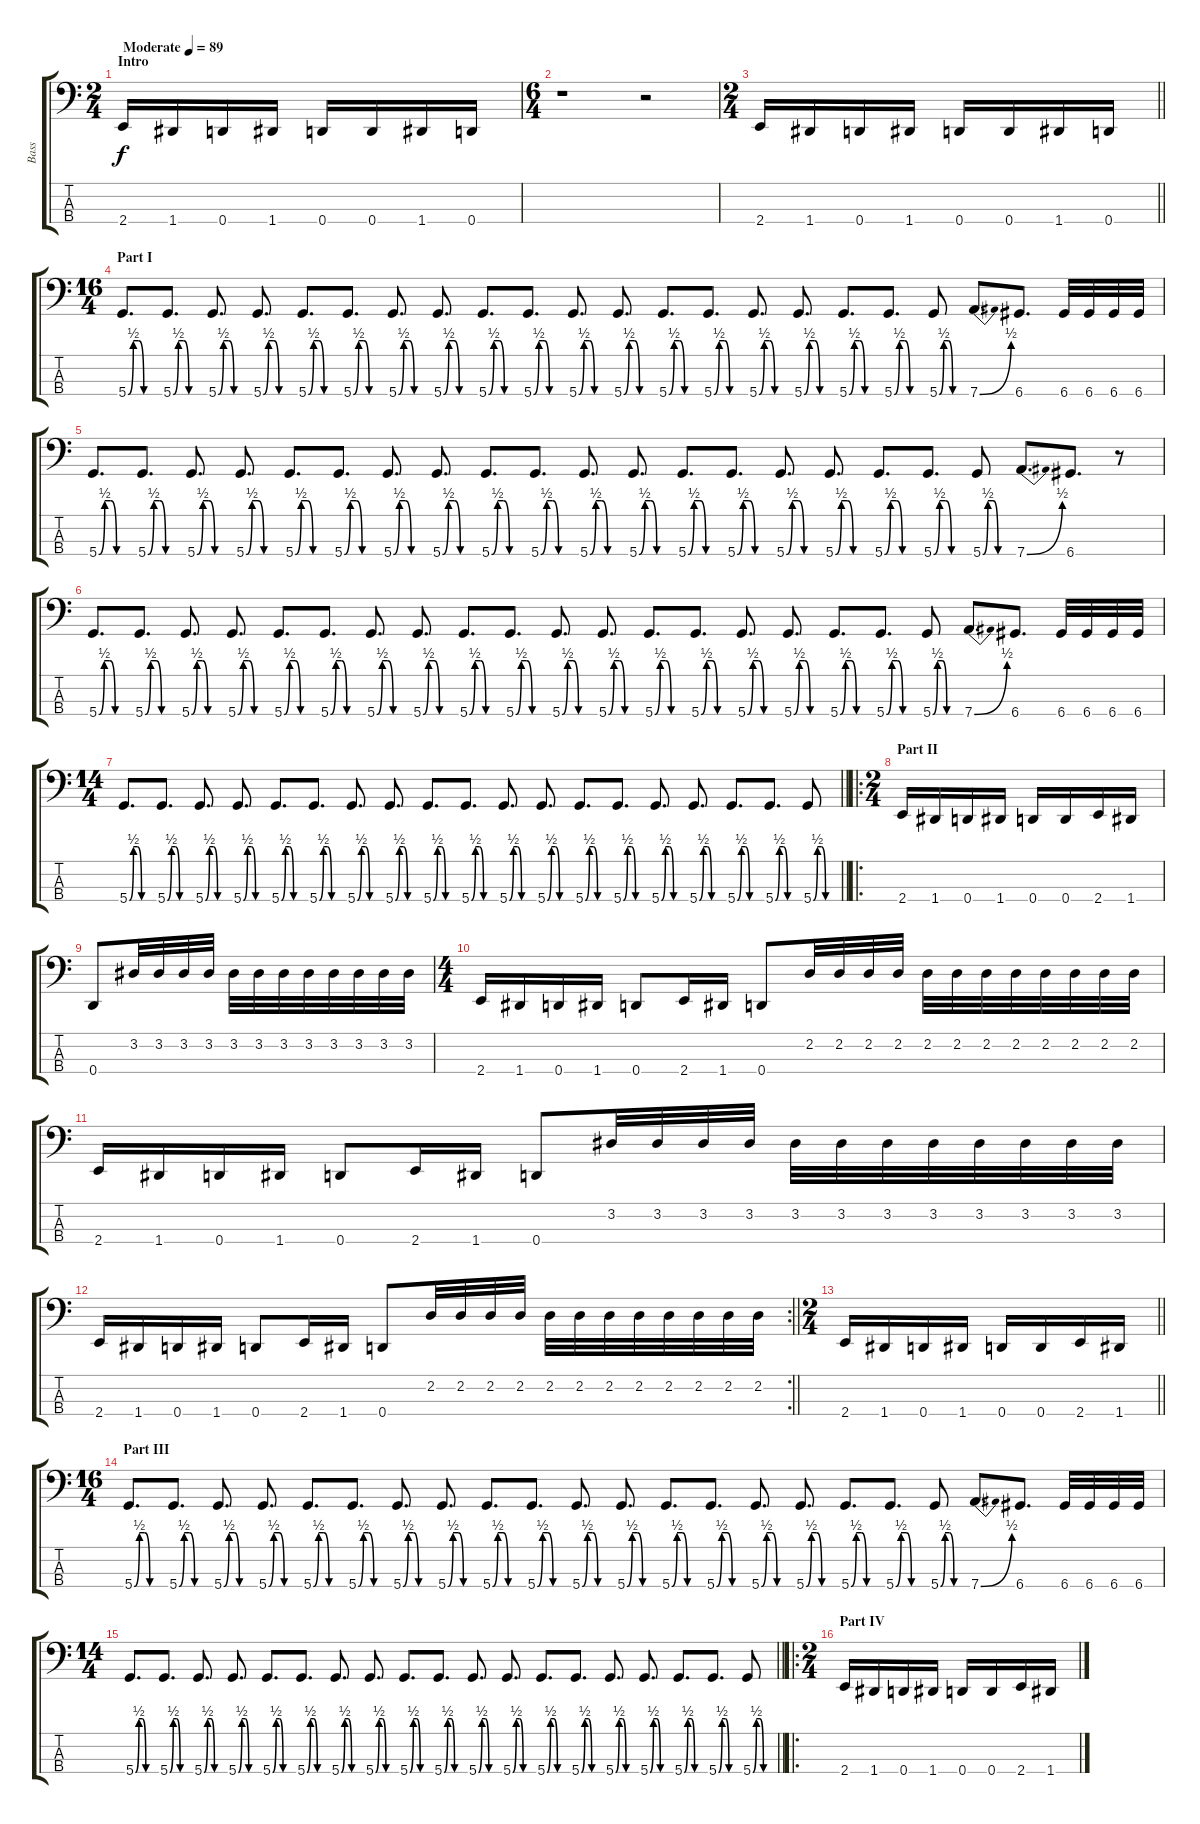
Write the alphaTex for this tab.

\track ("Bass" "Bass") {instrument electricbassfinger}
\staff {score tabs}
\tuning (F2 C2 G1 D1) {hide}
\ts (2 4)
\section ("" "Intro")
\tempo (89 "Moderate")
\clef f4
\ks c
2.4.16{dy f instrument electricbassfinger} 1.4.16 0.4.16 1.4.16 0.4.16 0.4.16 1.4.16 0.4.16 |
\ts (6 4)
r.1 r.2 |
\ts (2 4)
\barLineRight lightlight
2.4.16 1.4.16 0.4.16 1.4.16 0.4.16 0.4.16 1.4.16 0.4.16 |
\ts (16 4)
\section ("" "Part I")
5.4{be (custom 0 0 10 2 20 2 30 0 60 0)}.8{d} 5.4{be (custom 0 0 10 2 20 2 30 0 60 0)}.8{d} 5.4{be (custom 0 0 10 2 20 2 30 0 60 0)}.8{d} 5.4{be (custom 0 0 10 2 20 2 30 0 60 0)}.8{d} 5.4{be (custom 0 0 10 2 20 2 30 0 60 0)}.8{d} 5.4{be (custom 0 0 10 2 20 2 30 0 60 0)}.8{d} 5.4{be (custom 0 0 10 2 20 2 30 0 60 0)}.8{d} 5.4{be (custom 0 0 10 2 20 2 30 0 60 0)}.8{d} 5.4{be (custom 0 0 10 2 20 2 30 0 60 0)}.8{d} 5.4{be (custom 0 0 10 2 20 2 30 0 60 0)}.8{d} 5.4{be (custom 0 0 10 2 20 2 30 0 60 0)}.8{d} 5.4{be (custom 0 0 10 2 20 2 30 0 60 0)}.8{d} 5.4{be (custom 0 0 10 2 20 2 30 0 60 0)}.8{d} 5.4{be (custom 0 0 10 2 20 2 30 0 60 0)}.8{d} 5.4{be (custom 0 0 10 2 20 2 30 0 60 0)}.8{d} 5.4{be (custom 0 0 10 2 20 2 30 0 60 0)}.8{d} 5.4{be (custom 0 0 10 2 20 2 30 0 60 0)}.8{d} 5.4{be (custom 0 0 10 2 20 2 30 0 60 0)}.8{d} 5.4{be (custom 0 0 10 2 20 2 30 0 60 0)}.8 7.4{be (bend 0 0 60 2)}.8{d} 6.4.8{d} 6.4.32 6.4.32 6.4.32 6.4.32 |
5.4{be (custom 0 0 10 2 20 2 30 0 60 0)}.8{d} 5.4{be (custom 0 0 10 2 20 2 30 0 60 0)}.8{d} 5.4{be (custom 0 0 10 2 20 2 30 0 60 0)}.8{d} 5.4{be (custom 0 0 10 2 20 2 30 0 60 0)}.8{d} 5.4{be (custom 0 0 10 2 20 2 30 0 60 0)}.8{d} 5.4{be (custom 0 0 10 2 20 2 30 0 60 0)}.8{d} 5.4{be (custom 0 0 10 2 20 2 30 0 60 0)}.8{d} 5.4{be (custom 0 0 10 2 20 2 30 0 60 0)}.8{d} 5.4{be (custom 0 0 10 2 20 2 30 0 60 0)}.8{d} 5.4{be (custom 0 0 10 2 20 2 30 0 60 0)}.8{d} 5.4{be (custom 0 0 10 2 20 2 30 0 60 0)}.8{d} 5.4{be (custom 0 0 10 2 20 2 30 0 60 0)}.8{d} 5.4{be (custom 0 0 10 2 20 2 30 0 60 0)}.8{d} 5.4{be (custom 0 0 10 2 20 2 30 0 60 0)}.8{d} 5.4{be (custom 0 0 10 2 20 2 30 0 60 0)}.8{d} 5.4{be (custom 0 0 10 2 20 2 30 0 60 0)}.8{d} 5.4{be (custom 0 0 10 2 20 2 30 0 60 0)}.8{d} 5.4{be (custom 0 0 10 2 20 2 30 0 60 0)}.8{d} 5.4{be (custom 0 0 10 2 20 2 30 0 60 0)}.8 7.4{be (bend 0 0 60 2)}.8{d} 6.4.8{d} r.8 |
5.4{be (custom 0 0 10 2 20 2 30 0 60 0)}.8{d} 5.4{be (custom 0 0 10 2 20 2 30 0 60 0)}.8{d} 5.4{be (custom 0 0 10 2 20 2 30 0 60 0)}.8{d} 5.4{be (custom 0 0 10 2 20 2 30 0 60 0)}.8{d} 5.4{be (custom 0 0 10 2 20 2 30 0 60 0)}.8{d} 5.4{be (custom 0 0 10 2 20 2 30 0 60 0)}.8{d} 5.4{be (custom 0 0 10 2 20 2 30 0 60 0)}.8{d} 5.4{be (custom 0 0 10 2 20 2 30 0 60 0)}.8{d} 5.4{be (custom 0 0 10 2 20 2 30 0 60 0)}.8{d} 5.4{be (custom 0 0 10 2 20 2 30 0 60 0)}.8{d} 5.4{be (custom 0 0 10 2 20 2 30 0 60 0)}.8{d} 5.4{be (custom 0 0 10 2 20 2 30 0 60 0)}.8{d} 5.4{be (custom 0 0 10 2 20 2 30 0 60 0)}.8{d} 5.4{be (custom 0 0 10 2 20 2 30 0 60 0)}.8{d} 5.4{be (custom 0 0 10 2 20 2 30 0 60 0)}.8{d} 5.4{be (custom 0 0 10 2 20 2 30 0 60 0)}.8{d} 5.4{be (custom 0 0 10 2 20 2 30 0 60 0)}.8{d} 5.4{be (custom 0 0 10 2 20 2 30 0 60 0)}.8{d} 5.4{be (custom 0 0 10 2 20 2 30 0 60 0)}.8 7.4{be (bend 0 0 60 2)}.8{d} 6.4.8{d} 6.4.32 6.4.32 6.4.32 6.4.32 |
\ts (14 4)
\barLineRight lightlight
5.4{be (custom 0 0 10 2 20 2 30 0 60 0)}.8{d} 5.4{be (custom 0 0 10 2 20 2 30 0 60 0)}.8{d} 5.4{be (custom 0 0 10 2 20 2 30 0 60 0)}.8{d} 5.4{be (custom 0 0 10 2 20 2 30 0 60 0)}.8{d} 5.4{be (custom 0 0 10 2 20 2 30 0 60 0)}.8{d} 5.4{be (custom 0 0 10 2 20 2 30 0 60 0)}.8{d} 5.4{be (custom 0 0 10 2 20 2 30 0 60 0)}.8{d} 5.4{be (custom 0 0 10 2 20 2 30 0 60 0)}.8{d} 5.4{be (custom 0 0 10 2 20 2 30 0 60 0)}.8{d} 5.4{be (custom 0 0 10 2 20 2 30 0 60 0)}.8{d} 5.4{be (custom 0 0 10 2 20 2 30 0 60 0)}.8{d} 5.4{be (custom 0 0 10 2 20 2 30 0 60 0)}.8{d} 5.4{be (custom 0 0 10 2 20 2 30 0 60 0)}.8{d} 5.4{be (custom 0 0 10 2 20 2 30 0 60 0)}.8{d} 5.4{be (custom 0 0 10 2 20 2 30 0 60 0)}.8{d} 5.4{be (custom 0 0 10 2 20 2 30 0 60 0)}.8{d} 5.4{be (custom 0 0 10 2 20 2 30 0 60 0)}.8{d} 5.4{be (custom 0 0 10 2 20 2 30 0 60 0)}.8{d} 5.4{be (custom 0 0 10 2 20 2 30 0 60 0)}.8 |
\ro
\ts (2 4)
\section ("" "Part II")
2.4.16 1.4.16 0.4.16 1.4.16 0.4.16 0.4.16 2.4.16 1.4.16 |
0.4.8 3.2.32 3.2.32 3.2.32 3.2.32 3.2.32 3.2.32 3.2.32 3.2.32 3.2.32 3.2.32 3.2.32 3.2.32 |
\ts (4 4)
2.4.16 1.4.16 0.4.16 1.4.16 0.4.8 2.4.16 1.4.16 0.4.8 2.2.32 2.2.32 2.2.32 2.2.32 2.2.32 2.2.32 2.2.32 2.2.32 2.2.32 2.2.32 2.2.32 2.2.32 |
2.4.16 1.4.16 0.4.16 1.4.16 0.4.8 2.4.16 1.4.16 0.4.8 3.2.32 3.2.32 3.2.32 3.2.32 3.2.32 3.2.32 3.2.32 3.2.32 3.2.32 3.2.32 3.2.32 3.2.32 |
\rc 2
\barLineRight lightlight
2.4.16 1.4.16 0.4.16 1.4.16 0.4.8 2.4.16 1.4.16 0.4.8 2.2.32 2.2.32 2.2.32 2.2.32 2.2.32 2.2.32 2.2.32 2.2.32 2.2.32 2.2.32 2.2.32 2.2.32 |
\ts (2 4)
\barLineRight lightlight
2.4.16 1.4.16 0.4.16 1.4.16 0.4.16 0.4.16 2.4.16 1.4.16 |
\ts (16 4)
\section ("" "Part III")
5.4{be (custom 0 0 10 2 20 2 30 0 60 0)}.8{d} 5.4{be (custom 0 0 10 2 20 2 30 0 60 0)}.8{d} 5.4{be (custom 0 0 10 2 20 2 30 0 60 0)}.8{d} 5.4{be (custom 0 0 10 2 20 2 30 0 60 0)}.8{d} 5.4{be (custom 0 0 10 2 20 2 30 0 60 0)}.8{d} 5.4{be (custom 0 0 10 2 20 2 30 0 60 0)}.8{d} 5.4{be (custom 0 0 10 2 20 2 30 0 60 0)}.8{d} 5.4{be (custom 0 0 10 2 20 2 30 0 60 0)}.8{d} 5.4{be (custom 0 0 10 2 20 2 30 0 60 0)}.8{d} 5.4{be (custom 0 0 10 2 20 2 30 0 60 0)}.8{d} 5.4{be (custom 0 0 10 2 20 2 30 0 60 0)}.8{d} 5.4{be (custom 0 0 10 2 20 2 30 0 60 0)}.8{d} 5.4{be (custom 0 0 10 2 20 2 30 0 60 0)}.8{d} 5.4{be (custom 0 0 10 2 20 2 30 0 60 0)}.8{d} 5.4{be (custom 0 0 10 2 20 2 30 0 60 0)}.8{d} 5.4{be (custom 0 0 10 2 20 2 30 0 60 0)}.8{d} 5.4{be (custom 0 0 10 2 20 2 30 0 60 0)}.8{d} 5.4{be (custom 0 0 10 2 20 2 30 0 60 0)}.8{d} 5.4{be (custom 0 0 10 2 20 2 30 0 60 0)}.8 7.4{be (bend 0 0 60 2)}.8{d} 6.4.8{d} 6.4.32 6.4.32 6.4.32 6.4.32 |
\ts (14 4)
\barLineRight lightlight
5.4{be (custom 0 0 10 2 20 2 30 0 60 0)}.8{d} 5.4{be (custom 0 0 10 2 20 2 30 0 60 0)}.8{d} 5.4{be (custom 0 0 10 2 20 2 30 0 60 0)}.8{d} 5.4{be (custom 0 0 10 2 20 2 30 0 60 0)}.8{d} 5.4{be (custom 0 0 10 2 20 2 30 0 60 0)}.8{d} 5.4{be (custom 0 0 10 2 20 2 30 0 60 0)}.8{d} 5.4{be (custom 0 0 10 2 20 2 30 0 60 0)}.8{d} 5.4{be (custom 0 0 10 2 20 2 30 0 60 0)}.8{d} 5.4{be (custom 0 0 10 2 20 2 30 0 60 0)}.8{d} 5.4{be (custom 0 0 10 2 20 2 30 0 60 0)}.8{d} 5.4{be (custom 0 0 10 2 20 2 30 0 60 0)}.8{d} 5.4{be (custom 0 0 10 2 20 2 30 0 60 0)}.8{d} 5.4{be (custom 0 0 10 2 20 2 30 0 60 0)}.8{d} 5.4{be (custom 0 0 10 2 20 2 30 0 60 0)}.8{d} 5.4{be (custom 0 0 10 2 20 2 30 0 60 0)}.8{d} 5.4{be (custom 0 0 10 2 20 2 30 0 60 0)}.8{d} 5.4{be (custom 0 0 10 2 20 2 30 0 60 0)}.8{d} 5.4{be (custom 0 0 10 2 20 2 30 0 60 0)}.8{d} 5.4{be (custom 0 0 10 2 20 2 30 0 60 0)}.8 |
\ro
\ts (2 4)
\section ("" "Part IV")
2.4.16 1.4.16 0.4.16 1.4.16 0.4.16 0.4.16 2.4.16 1.4.16
